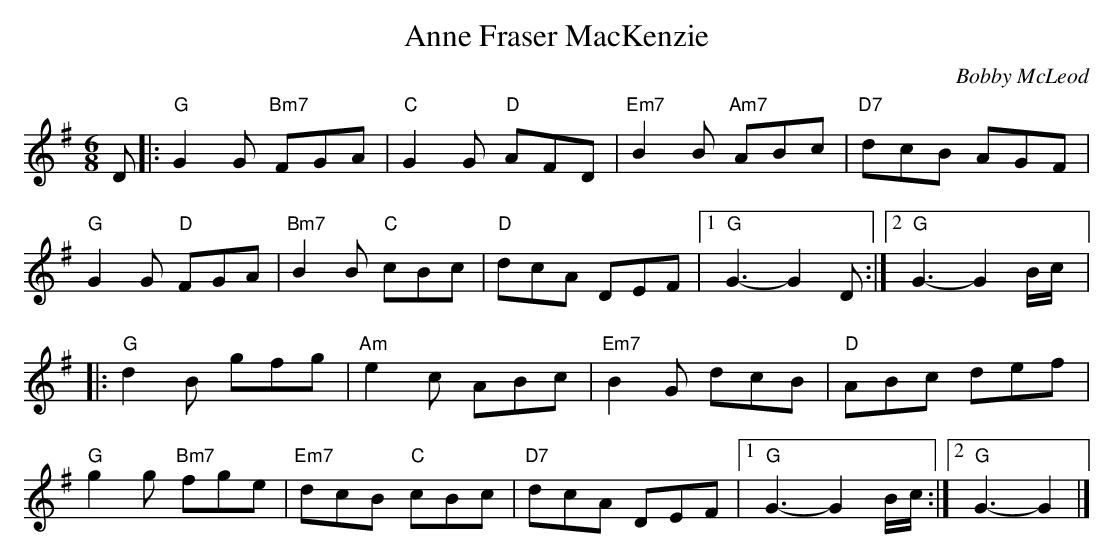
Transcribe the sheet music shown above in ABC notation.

X:1
T:Anne Fraser MacKenzie
C:Bobby McLeod
L:1/4
M:6/8
K:G
V:1
D/ |: "G" G G/ "Bm7" F/G/A/ | "C" G G/ "D" A/F/D/ | "Em7" B B/ "Am7" A/B/c/ |  "D7" d/c/B/ A/G/F/ |
"G" G G/ "D" F/G/A/ | "Bm7" B B/ "C" c/B/c/ | "D" d/c/A/ D/E/F/ |1  "G" G3/2- G D/ :|2 "G" G3/2- G B/4c/4 |:
"G" d B/ g/f/g/ | "Am" e c/ A/B/c/ |  "Em7" B G/ d/c/B/ | "D" A/B/c/ d/e/f/ |
"G" g g/ "Bm7" f/g/e/ | "Em7" d/c/B/ "C" c/B/c/ |  "D7" d/c/A/ D/E/F/ |1 "G" G3/2- G B/4c/4 :|2 "G" G3/2- G |]
